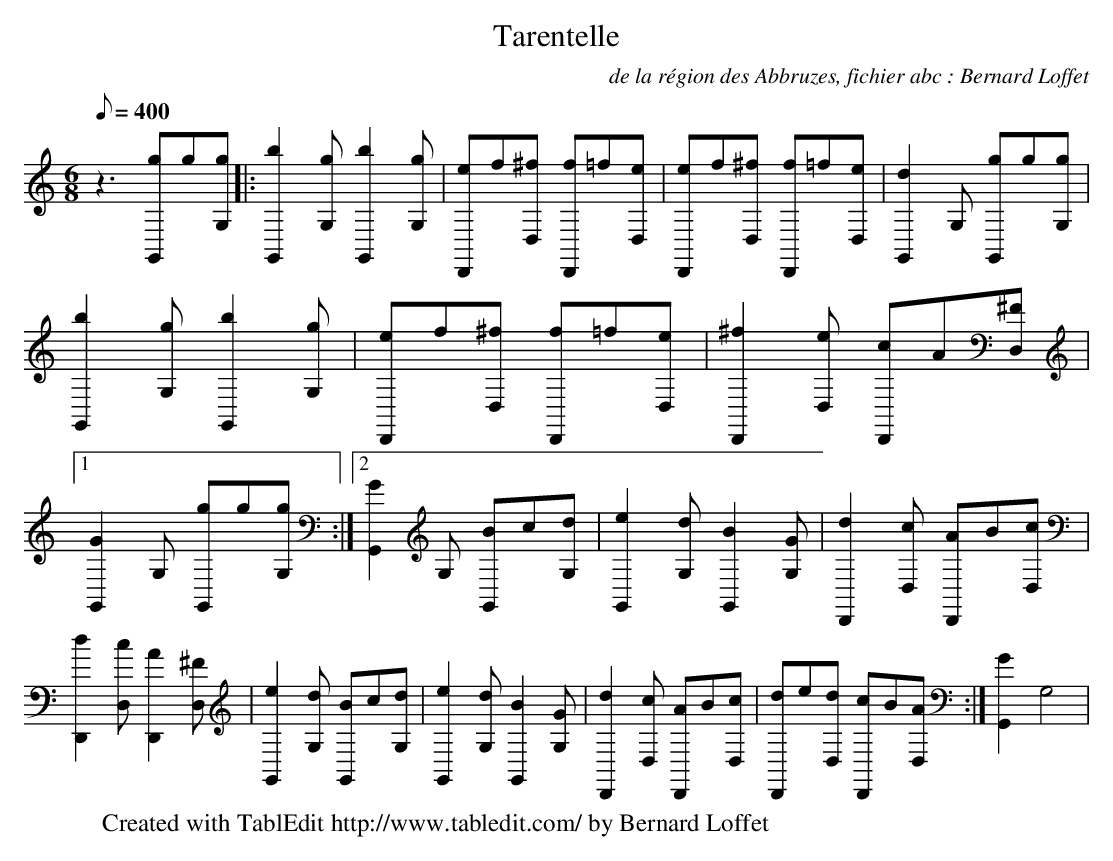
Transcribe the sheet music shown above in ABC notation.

X:1
T:Tarentelle
C:de la région des Abbruzes, fichier abc : Bernard Loffet
L:1/8
Q:400
K:C
M:6/8
 z3 [gG,,]g[gG,] |: [b2G,,2][gG,] [b2G,,2][gG,] | [eD,,]f[^fD,] [fD,,]=f[eD,] | [eD,,]f[^fD,] [fD,,]=f[eD,] | \
 [d2G,,2]G, [gG,,]g[gG,] | [b2G,,2][gG,] [b2G,,2][gG,] | [eD,,]f[^fD,] [fD,,]=f[eD,] | \
 [^f2D,,2][eD,] [cD,,]A[^FD,] |1 [G2G,,2]G, [gG,,]g[gG,] :|2 [G2G,,2]G, [BG,,]c[dG,] | \
 [e2G,,2][dG,] [B2G,,2][GG,] | [d2D,,2][cD,] [AD,,]B[cD,] | [d2D,,2][cD,] [A2D,,2][^FD,] | \
 [e2G,,2][dG,] [BG,,]c[dG,] | [e2G,,2][dG,] [B2G,,2][GG,] | [d2D,,2][cD,] [AD,,]B[cD,] | \
 [dD,,]e[dD,] [cD,,]B[AD,] :| [G2G,,2]G,4 | \
W:Created with TablEdit http://www.tabledit.com/ by Bernard Loffet
